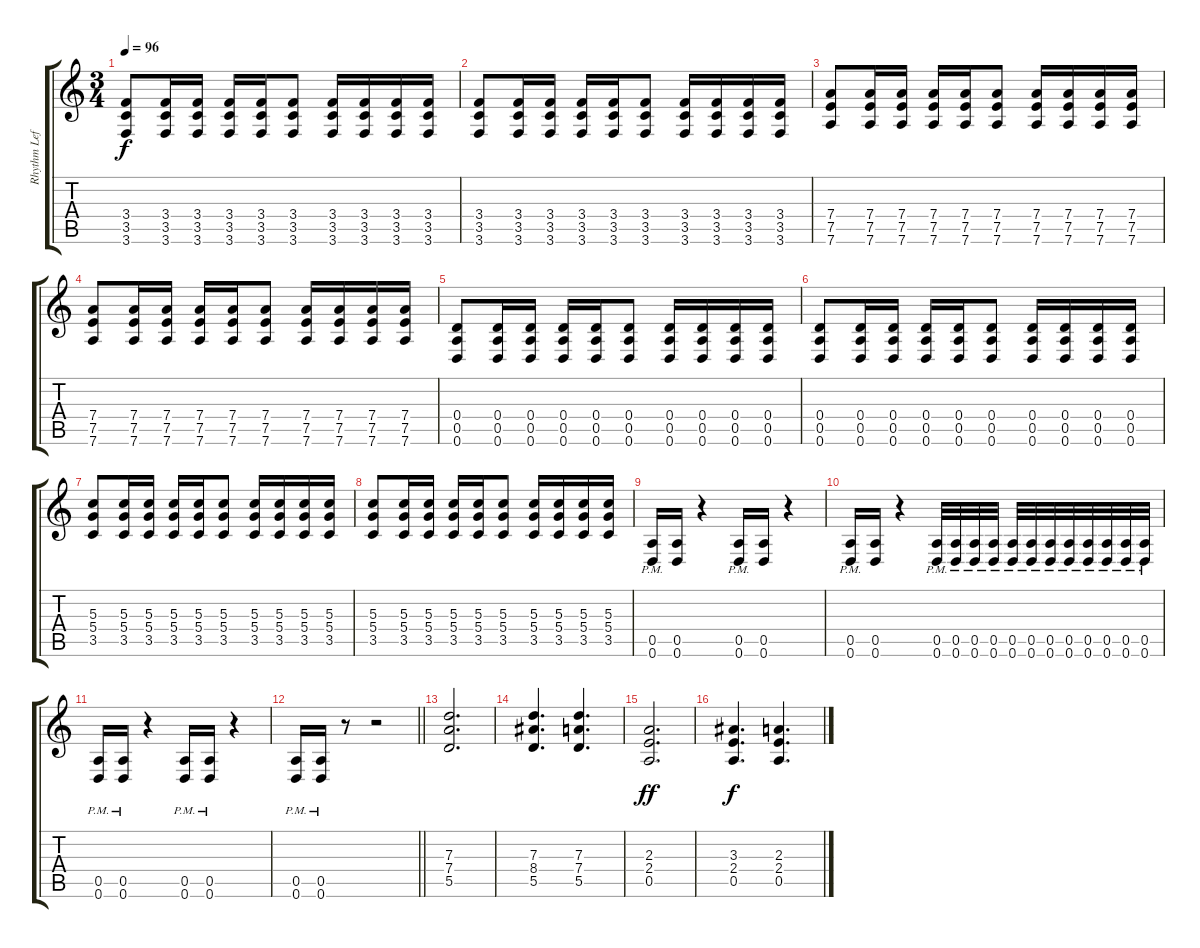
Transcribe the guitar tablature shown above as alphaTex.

\track ("Rhythm Left" "Rhythm Lef") {instrument distortionguitar}
\staff {score tabs}
\tuning (E4 B3 G3 D3 A2 D2) {hide}
\ts (3 4)
\tempo 96
\clef g2
\ks c
(3.4 3.5 3.6).8{dy f} (3.4 3.5 3.6).16 (3.4 3.5 3.6).16 (3.4 3.5 3.6).16 (3.4 3.5 3.6).16 (3.4 3.5 3.6).8 (3.4 3.5 3.6).16 (3.4 3.5 3.6).16 (3.4 3.5 3.6).16 (3.4 3.5 3.6).16 |
(3.4 3.5 3.6).8 (3.4 3.5 3.6).16 (3.4 3.5 3.6).16 (3.4 3.5 3.6).16 (3.4 3.5 3.6).16 (3.4 3.5 3.6).8 (3.4 3.5 3.6).16 (3.4 3.5 3.6).16 (3.4 3.5 3.6).16 (3.4 3.5 3.6).16 |
(7.4 7.5 7.6).8 (7.4 7.5 7.6).16 (7.4 7.5 7.6).16 (7.4 7.5 7.6).16 (7.4 7.5 7.6).16 (7.4 7.5 7.6).8 (7.4 7.5 7.6).16 (7.4 7.5 7.6).16 (7.4 7.5 7.6).16 (7.4 7.5 7.6).16 |
(7.4 7.5 7.6).8 (7.4 7.5 7.6).16 (7.4 7.5 7.6).16 (7.4 7.5 7.6).16 (7.4 7.5 7.6).16 (7.4 7.5 7.6).8 (7.4 7.5 7.6).16 (7.4 7.5 7.6).16 (7.4 7.5 7.6).16 (7.4 7.5 7.6).16 |
(0.4 0.5 0.6).8 (0.4 0.5 0.6).16 (0.4 0.5 0.6).16 (0.4 0.5 0.6).16 (0.4 0.5 0.6).16 (0.4 0.5 0.6).8 (0.4 0.5 0.6).16 (0.4 0.5 0.6).16 (0.4 0.5 0.6).16 (0.4 0.5 0.6).16 |
(0.4 0.5 0.6).8 (0.4 0.5 0.6).16 (0.4 0.5 0.6).16 (0.4 0.5 0.6).16 (0.4 0.5 0.6).16 (0.4 0.5 0.6).8 (0.4 0.5 0.6).16 (0.4 0.5 0.6).16 (0.4 0.5 0.6).16 (0.4 0.5 0.6).16 |
(5.3 5.4 3.5).8 (5.3 5.4 3.5).16 (5.3 5.4 3.5).16 (5.3 5.4 3.5).16 (5.3 5.4 3.5).16 (5.3 5.4 3.5).8 (5.3 5.4 3.5).16 (5.3 5.4 3.5).16 (5.3 5.4 3.5).16 (5.3 5.4 3.5).16 |
(5.3 5.4 3.5).8 (5.3 5.4 3.5).16 (5.3 5.4 3.5).16 (5.3 5.4 3.5).16 (5.3 5.4 3.5).16 (5.3 5.4 3.5).8 (5.3 5.4 3.5).16 (5.3 5.4 3.5).16 (5.3 5.4 3.5).16 (5.3 5.4 3.5).16 |
(0.5{pm} 0.6{pm}).16{volume 15 balance 0} (0.5 0.6).16 r.4 (0.5{pm} 0.6{pm}).16 (0.5 0.6).16 r.4 |
(0.5{pm} 0.6{pm}).16 (0.5 0.6).16 r.4 (0.5{pm} 0.6{pm}).32 (0.5{pm} 0.6{pm}).32 (0.5{pm} 0.6{pm}).32 (0.5{pm} 0.6{pm}).32 (0.5{pm} 0.6{pm}).32 (0.5{pm} 0.6{pm}).32 (0.5{pm} 0.6{pm}).32 (0.5{pm} 0.6{pm}).32 (0.5{pm} 0.6{pm}).32 (0.5{pm} 0.6{pm}).32 (0.5{pm} 0.6{pm}).32 (0.5{pm} 0.6{pm}).32 |
(0.5{pm} 0.6{pm}).16 (0.5{pm} 0.6{pm}).16 r.4 (0.5{pm} 0.6{pm}).16 (0.5{pm} 0.6{pm}).16 r.4 |
\barLineRight lightlight
(0.5{pm} 0.6{pm}).16 (0.5{pm} 0.6{pm}).16 r.8 r.2 |
(7.3 7.4 5.5).2{d volume 11 balance 0} |
(7.3 8.4 5.5).4{d} (7.3 7.4 5.5).4{d} |
(2.3 2.4 0.5).2{d dy ff} |
(3.3 2.4 0.5).4{d dy f} (2.3 2.4 0.5).4{d}
